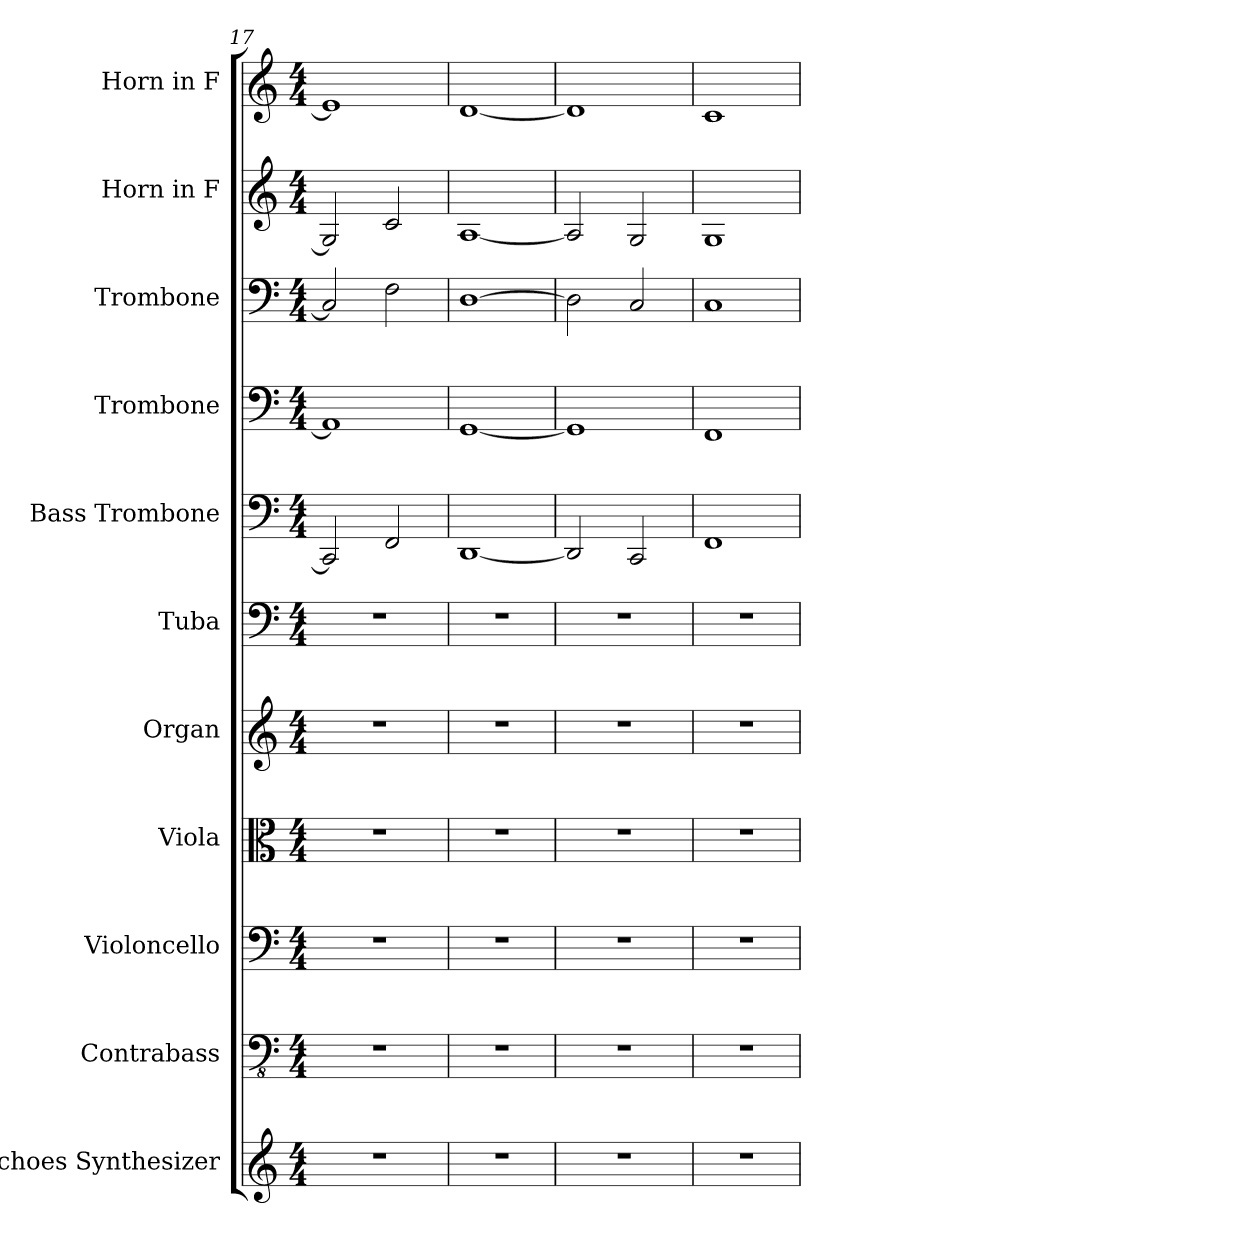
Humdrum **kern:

**kern	**kern	**kern	**kern	**kern	**kern	**kern	**kern	**kern	**kern	**kern
*part11	*part10	*part9	*part8	*part7	*part6	*part5	*part4	*part3	*part2	*part1
*staff11	*staff10	*staff9	*staff8	*staff7	*staff6	*staff5	*staff4	*staff3	*staff2	*staff1
*I"Echoes Synthesizer	*I"Contrabass	*I"Violoncello	*I"Viola	*I"Organ	*I"Tuba	*I"Bass Trombone	*I"Trombone	*I"Trombone	*I"Horn in F	*I"Horn in F
*I'Synth.	*I'Cb.	*I'Vlc.	*I'Vla.	*I'Org.	*I'Tba.	*I'B. Trb.	*I'Trb.	*I'Trb.	*	*
*clefG2	*clefFv4	*clefF4	*clefC3	*clefG2	*clefF4	*clefF4	*clefF4	*clefF4	*clefG2	*clefG2
*	*	*	*	*	*	*	*	*	*ITrd4c7	*ITrd4c7
*k[]	*k[]	*k[]	*k[]	*k[]	*k[]	*k[]	*k[]	*k[]	*k[b-]	*k[b-]
*M4/4	*M4/4	*M4/4	*M4/4	*M4/4	*M4/4	*M4/4	*M4/4	*M4/4	*M4/4	*M4/4
=17	=17	=17	=17	=17	=17	=17	=17	=17	=17	=17
1r	1r	1r	1r	1r	1r	2CC/]	1AA]	2C/]	2C/]	1A]
.	.	.	.	.	.	2FF/	.	2F\	2F/	.
=18	=18	=18	=18	=18	=18	=18	=18	=18	=18	=18
1r	1r	1r	1r	1r	1r	[1DD	[1GG	[1D	[1D	[1G
=19	=19	=19	=19	=19	=19	=19	=19	=19	=19	=19
1r	1r	1r	1r	1r	1r	2DD/]	1GG]	2D\]	2D/]	1G]
.	.	.	.	.	.	2CC/	.	2C/	2C/	.
=20	=20	=20	=20	=20	=20	=20	=20	=20	=20	=20
1r	1r	1r	1r	1r	1r	1FF	1FF	1C	1C	1F
=	=	=	=	=	=	=	=	=	=	=
*-	*-	*-	*-	*-	*-	*-	*-	*-	*-	*-
